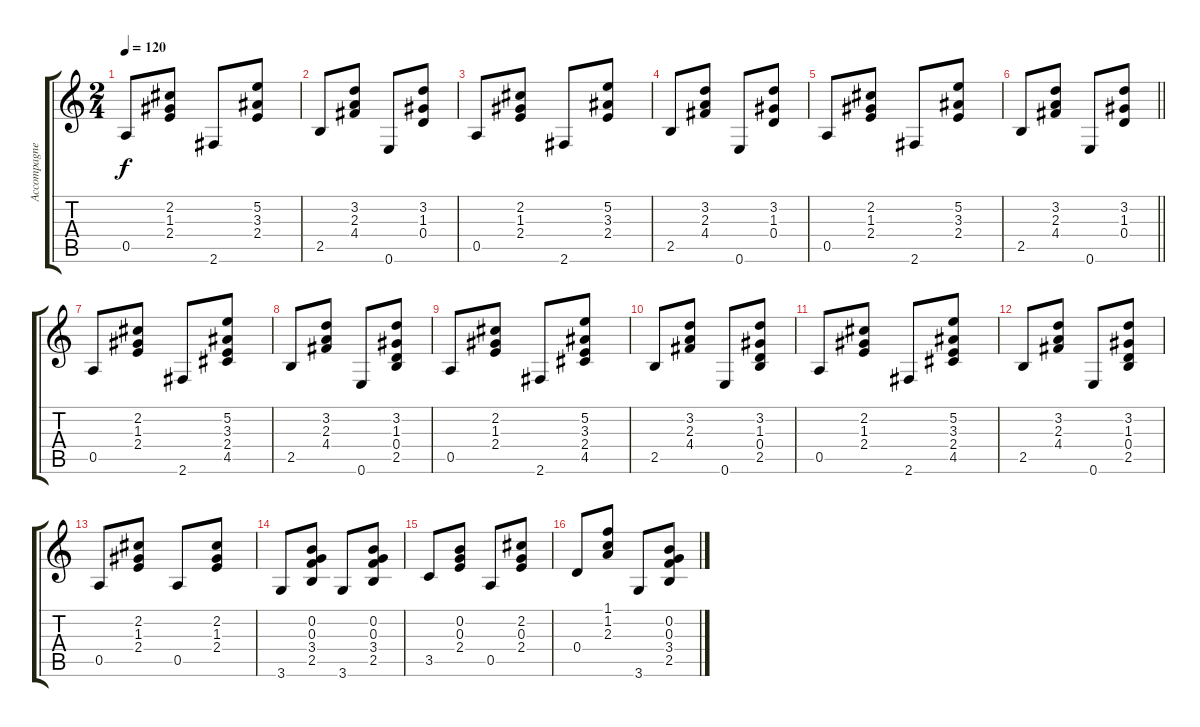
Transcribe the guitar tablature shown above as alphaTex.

\track ("Accompagnement" "Accompagne") {instrument electricguitarjazz}
\staff {score tabs}
\tuning (E4 B3 G3 D3 A2 E2) {hide}
\ts (2 4)
\tempo 120
\clef g2
\ks c
0.5.8{dy f instrument electricguitarjazz} (2.2 1.3 2.4).8 2.6.8 (5.2 3.3 2.4).8 |
2.5.8 (3.2 2.3 4.4).8 0.6.8 (3.2 1.3 0.4).8 |
0.5.8 (2.2 1.3 2.4).8 2.6.8 (5.2 3.3 2.4).8 |
2.5.8 (3.2 2.3 4.4).8 0.6.8 (3.2 1.3 0.4).8 |
0.5.8 (2.2 1.3 2.4).8 2.6.8 (5.2 3.3 2.4).8 |
\barLineRight lightlight
2.5.8 (3.2 2.3 4.4).8 0.6.8 (3.2 1.3 0.4).8 |
0.5.8 (2.2 1.3 2.4).8 2.6.8 (5.2 3.3 2.4 4.5).8 |
2.5.8 (3.2 2.3 4.4).8 0.6.8 (3.2 1.3 0.4 2.5).8 |
0.5.8 (2.2 1.3 2.4).8 2.6.8 (5.2 3.3 2.4 4.5).8 |
2.5.8 (3.2 2.3 4.4).8 0.6.8 (3.2 1.3 0.4 2.5).8 |
0.5.8 (2.2 1.3 2.4).8 2.6.8 (5.2 3.3 2.4 4.5).8 |
2.5.8 (3.2 2.3 4.4).8 0.6.8 (3.2 1.3 0.4 2.5).8 |
0.5.8 (2.2 1.3 2.4).8 0.5.8 (2.2 1.3 2.4).8 |
3.6.8 (0.2 0.3 3.4 2.5).8 3.6.8 (0.2 0.3 3.4 2.5).8 |
3.5.8 (0.2 0.3 2.4).8 0.5.8 (2.2 0.3 2.4).8 |
0.4.8 (1.1 1.2 2.3).8 3.6.8 (0.2 0.3 3.4 2.5).8
